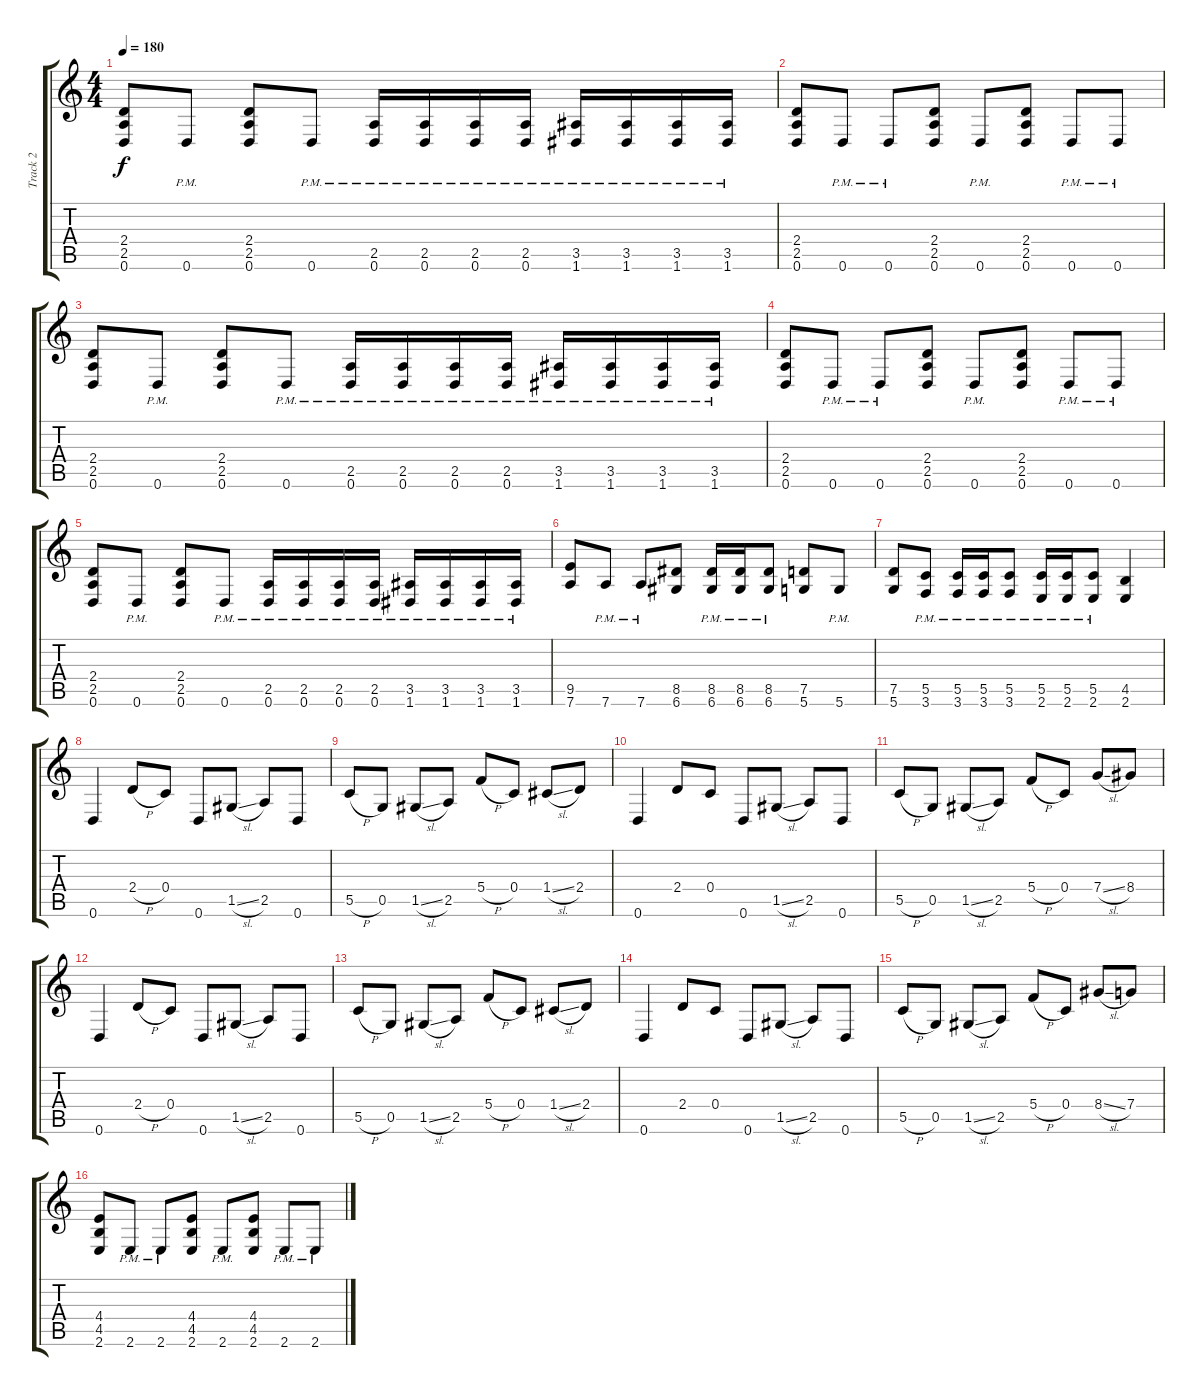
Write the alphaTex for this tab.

\track ("Track 2" "Track 2") {instrument distortionguitar}
\staff {score tabs}
\tuning (D4 A3 F3 C3 G2 D2) {hide}
\ts (4 4)
\tempo 180
\clef g2
\ks c
(2.4 2.5 0.6).8{dy f} 0.6{pm}.8 (2.4 2.5 0.6).8 0.6{pm}.8 (2.5 0.6{pm}).16 (2.5 0.6{pm}).16 (2.5 0.6{pm}).16 (2.5 0.6{pm}).16 (3.5 1.6{pm}).16 (3.5 1.6{pm}).16 (3.5 1.6{pm}).16 (3.5 1.6{pm}).16 |
(2.4 2.5 0.6).8 0.6{pm}.8 0.6{pm}.8 (2.4 2.5 0.6).8 0.6{pm}.8 (2.4 2.5 0.6).8 0.6{pm}.8 0.6{pm}.8 |
(2.4 2.5 0.6).8 0.6{pm}.8 (2.4 2.5 0.6).8 0.6{pm}.8 (2.5 0.6{pm}).16 (2.5 0.6{pm}).16 (2.5 0.6{pm}).16 (2.5 0.6{pm}).16 (3.5 1.6{pm}).16 (3.5 1.6{pm}).16 (3.5 1.6{pm}).16 (3.5 1.6{pm}).16 |
(2.4 2.5 0.6).8 0.6{pm}.8 0.6{pm}.8 (2.4 2.5 0.6).8 0.6{pm}.8 (2.4 2.5 0.6).8 0.6{pm}.8 0.6{pm}.8 |
(2.4 2.5 0.6).8 0.6{pm}.8 (2.4 2.5 0.6).8 0.6{pm}.8 (2.5 0.6{pm}).16 (2.5 0.6{pm}).16 (2.5 0.6{pm}).16 (2.5 0.6{pm}).16 (3.5 1.6{pm}).16 (3.5 1.6{pm}).16 (3.5 1.6{pm}).16 (3.5 1.6{pm}).16 |
(9.5 7.6).8 7.6{pm}.8 7.6{pm}.8 (8.5 6.6).8 (8.5{pm} 6.6{pm}).16 (8.5{pm} 6.6{pm}).16 (8.5{pm} 6.6{pm}).8 (7.5 5.6).8 5.6{pm}.8 |
(7.5 5.6).8 (5.5{pm} 3.6{pm}).8 (5.5{pm} 3.6{pm}).16 (5.5{pm} 3.6{pm}).16 (5.5{pm} 3.6{pm}).8 (5.5{pm} 2.6{pm}).16 (5.5{pm} 2.6{pm}).16 (5.5{pm} 2.6{pm}).8 (4.5 2.6).4 |
0.6.4 2.4{h}.8 0.4.8 0.6.8 1.5{sl}.8 2.5.8 0.6.8 |
5.5{h}.8 0.5.8 1.5{sl}.8 2.5.8 5.4{h}.8 0.4.8 1.4{sl}.8 2.4.8 |
0.6.4 2.4.8 0.4.8 0.6.8 1.5{sl}.8 2.5.8 0.6.8 |
5.5{h}.8 0.5.8 1.5{sl}.8 2.5.8 5.4{h}.8 0.4.8 7.4{sl}.8 8.4.8 |
0.6.4 2.4{h}.8 0.4.8 0.6.8 1.5{sl}.8 2.5.8 0.6.8 |
5.5{h}.8 0.5.8 1.5{sl}.8 2.5.8 5.4{h}.8 0.4.8 1.4{sl}.8 2.4.8 |
0.6.4 2.4.8 0.4.8 0.6.8 1.5{sl}.8 2.5.8 0.6.8 |
5.5{h}.8 0.5.8 1.5{sl}.8 2.5.8 5.4{h}.8 0.4.8 8.4{sl}.8 7.4.8 |
(4.4 4.5 2.6).8 2.6{pm}.8 2.6{pm}.8 (4.4 4.5 2.6).8 2.6{pm}.8 (4.4 4.5 2.6).8 2.6{pm}.8 2.6{pm}.8
